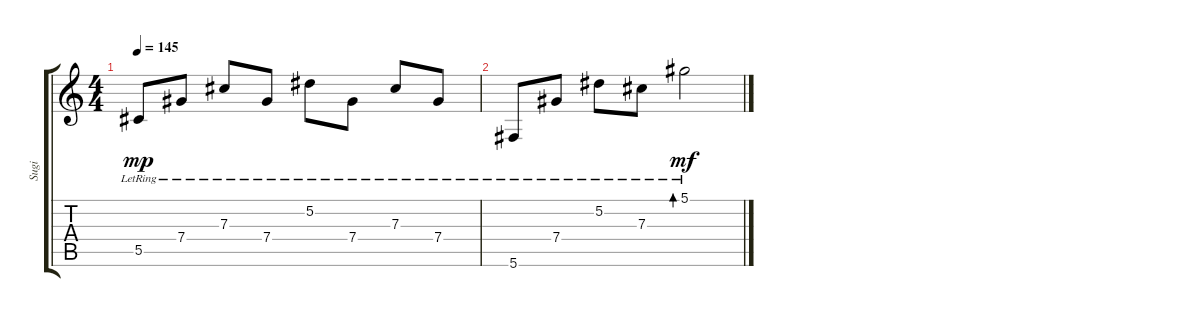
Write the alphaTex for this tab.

\track ("Sugi " "Sugi ") {instrument electricguitarjazz}
\staff {score tabs}
\tuning (Eb4 Bb3 Gb3 Db3 Ab2 Db2) {hide}
\ts (4 4)
\tempo 145
\clef g2
\ks c
5.5{lr}.8{dy mp} 7.4{lr}.8 7.3{lr}.8 7.4{lr}.8 5.2{lr}.8 7.4{lr}.8 7.3{lr}.8 7.4{lr}.8 |
5.6{lr}.8 7.4{lr}.8 5.2{lr}.8 7.3{lr}.8 5.1{lr}.2{bd 120 dy mf}
